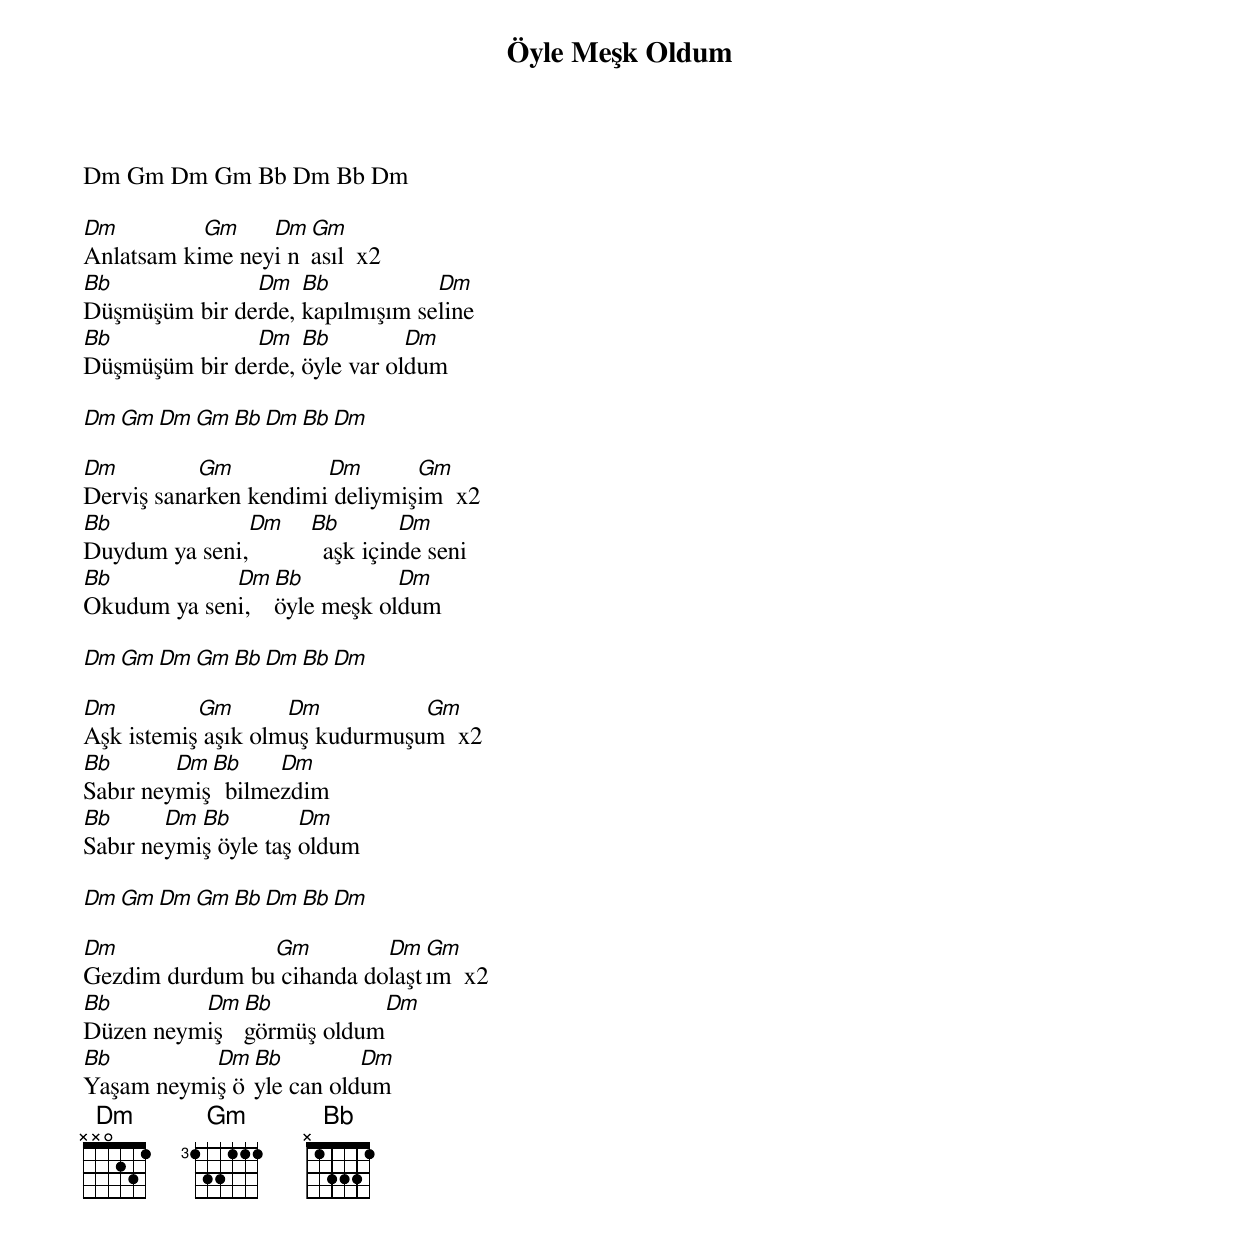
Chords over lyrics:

{title: Öyle Meşk Oldum}
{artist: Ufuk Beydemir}

Dm Gm Dm Gm Bb Dm Bb Dm

Dm         Gm    Dm Gm
Anlatsam kime neyi nasıl  x2
Bb             Dm   Bb           Dm
Düşmüşüm bir derde, kapılmışım seline
Bb             Dm   Bb         Dm
Düşmüşüm bir derde, öyle var oldum

Dm Gm Dm Gm Bb Dm Bb Dm

Dm         Gm          Dm       Gm
Derviş sanarken kendimi deliymişim  x2
Bb             Dm  Bb        Dm
Duydum ya seni,      aşk içinde seni
Bb           Dm  Bb          Dm
Okudum ya seni,  öyle meşk oldum

Dm Gm Dm Gm Bb Dm Bb Dm

Dm         Gm       Dm          Gm
Aşk istemiş aşık olmuş kudurmuşum  x2
Bb       Dm Bb     Dm
Sabır neymiş  bilmezdim
Bb      Dm Bb         Dm
Sabır neymiş öyle taş oldum

Dm Gm Dm Gm Bb Dm Bb Dm

Dm              Gm         Dm  Gm
Gezdim durdum bu cihanda dolaştım  x2
Bb        Dm Bb          Dm
Düzen neymiş görmüş oldum
Bb         Dm Bb         Dm
Yaşam neymiş öyle can oldum
